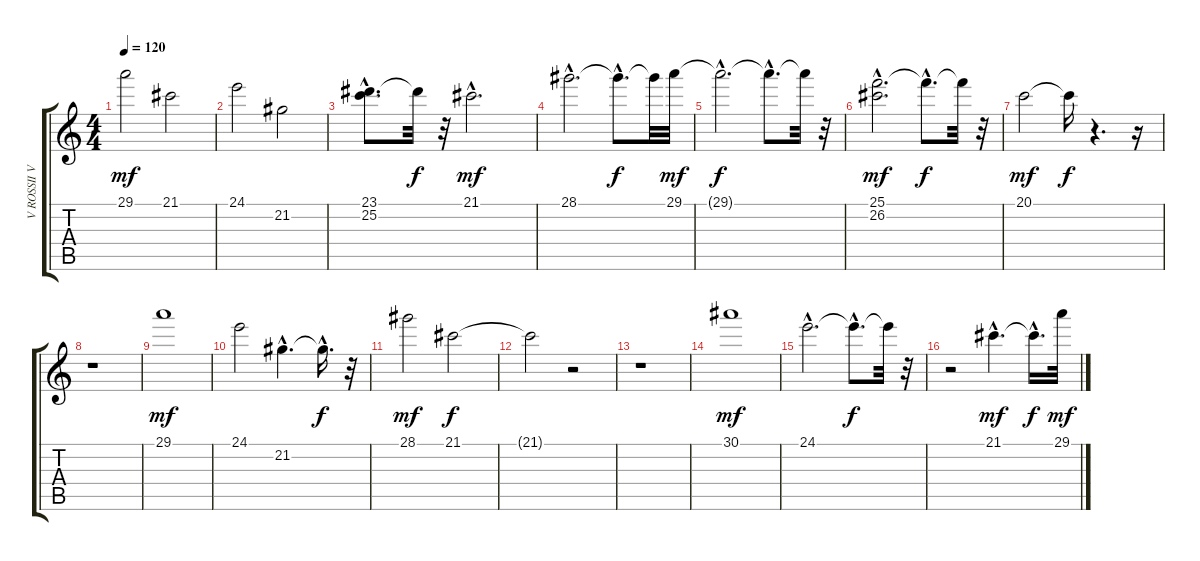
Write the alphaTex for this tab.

\track ("V ROSSII VECHERA     " "V ROSSII V") {instrument synthstrings2}
\staff {score tabs}
\tuning (E4 B3 G3 D3 A2 E2) {hide}
\ts (4 4)
\tempo 120
\clef g2
\ks c
29.1.2{dy mf} 21.1.2 |
24.1.2 21.2.2 |
(23.1{hac} 25.2).8{d} 23.1{t}.32{dy f} r.32 21.1{hac}.2{d dy mf} |
28.1{hac}.2{d} 28.1{hac t}.8{d dy f} 28.1{t}.32 29.1.32{dy mf} |
29.1{hac t}.2{d dy f} 29.1{hac t}.8{d} 29.1{t}.32 r.32 |
(25.1{hac} 26.2).2{d dy mf} 25.1{hac t}.8{d dy f} 25.1{t}.32 r.32 |
20.1.2{dy mf} 20.1{t}.16{dy f} r.4{d} r.16 |
r.1 |
29.1.1{dy mf} |
24.1.2 21.2{hac}.4{d} 21.2{hac t}.16{d dy f} r.32 |
28.1.2{dy mf} 21.1.2{dy f} |
21.1{t}.2 r.2 |
r.1 |
30.1.1{dy mf} |
24.1{hac}.2{d} 24.1{hac t}.8{d dy f} 24.1{t}.32 r.32 |
r.2 21.1{hac}.4{d dy mf} 21.1{hac t}.16{d dy f} 29.1.32{dy mf}
